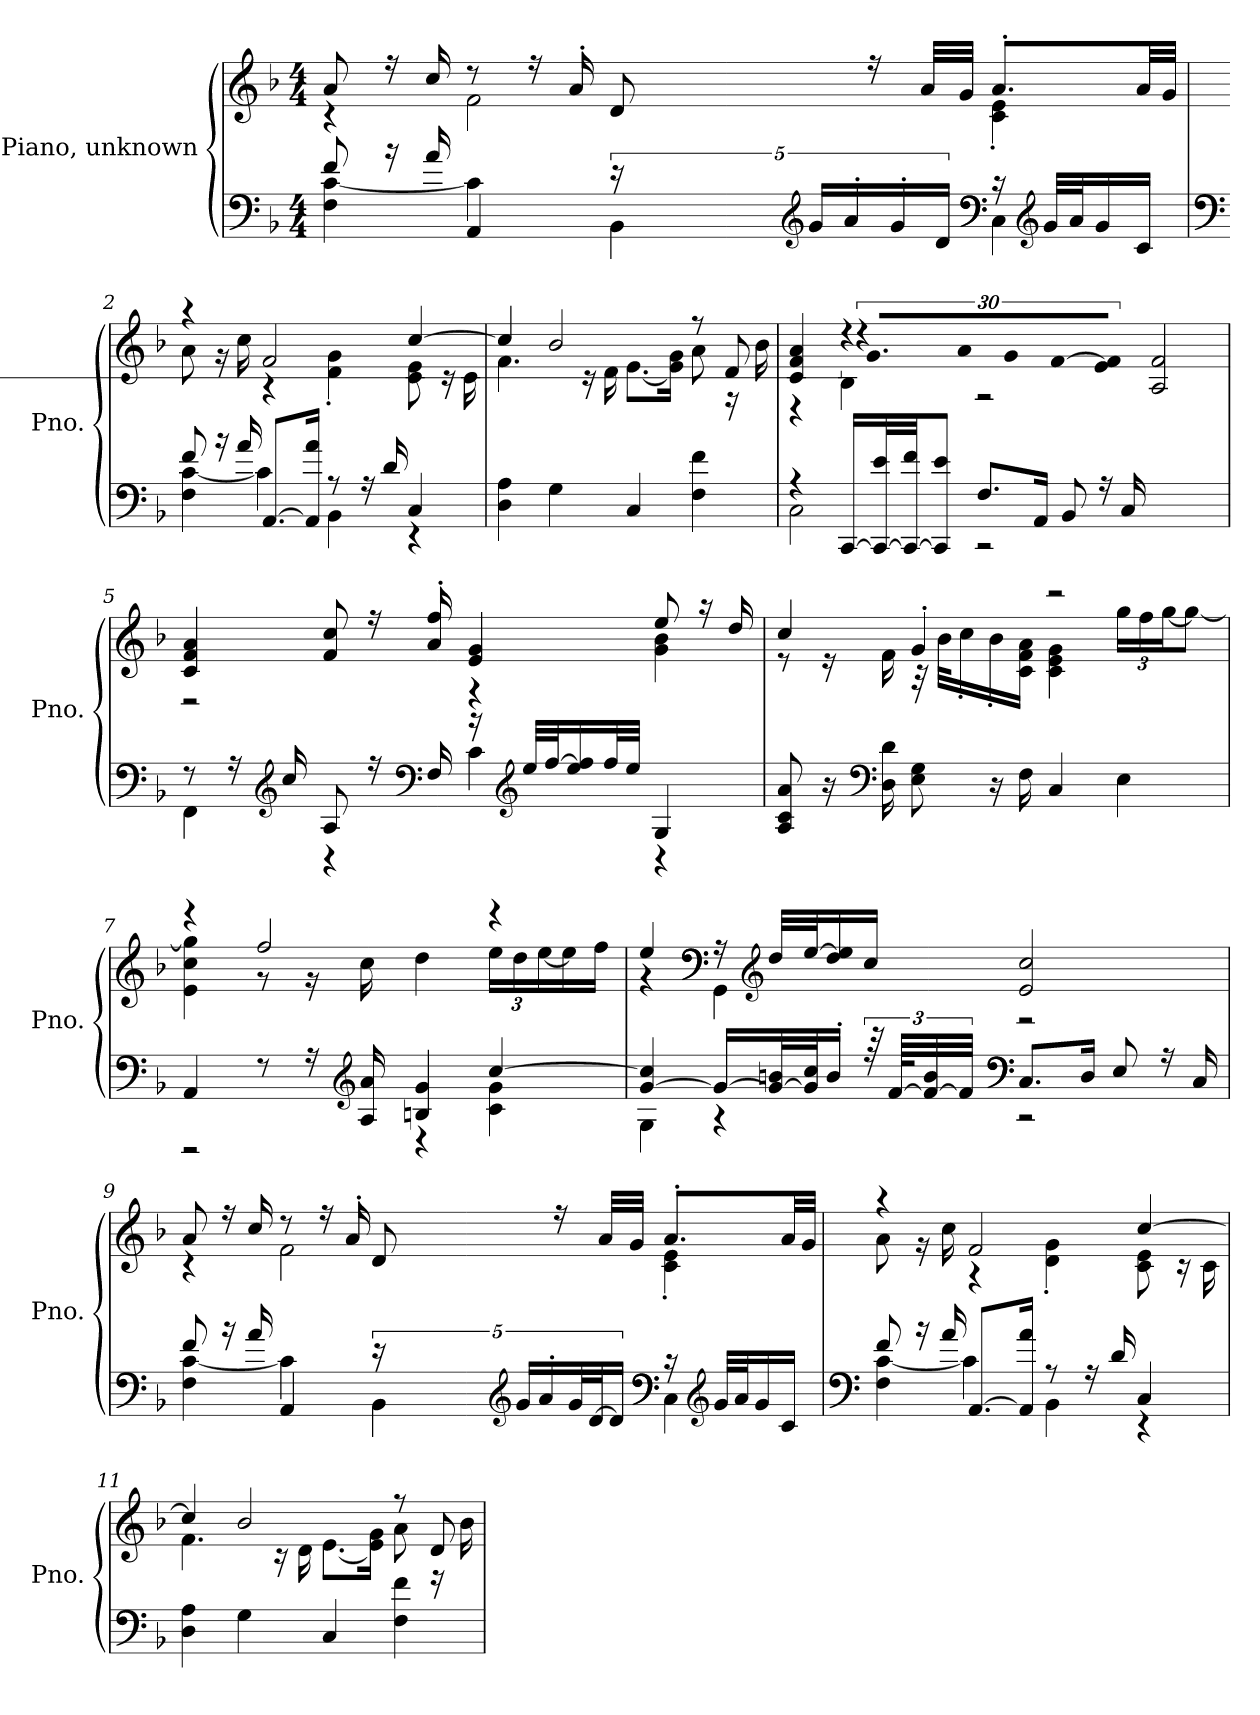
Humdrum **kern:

**kern	**kern
*part1	*part1
*staff2	*staff1
*I"Piano, unknown	*
*I'Pno.	*
*clefF4	*clefG2
*k[b-]	*k[b-]
*M4/4	*M4/4
*MM120	*MM120
=1	=1
*^	*^
8f/	4F\ [4c\	8a/	4r
16r	.	16r	.
16a/	.	16cc/	.
4AA/	4c\]	8r	2f\
.	.	16r	.
.	.	16a'/	.
20r	4BB-\	8d/	.
*clefG2	*	*	*
20g/LL	.	.	.
20a'/	.	.	.
.	.	16r	.
20g'/	.	.	.
.	.	32a/LLL	.
20d/JJ	.	.	.
.	.	32g/JJJ	.
*clefF4	*	*	*
16r	4C\	8.a'/L	4c\' 4e\'
*clefG2	*	*	*
32g/LLL	.	.	.
32a/J	.	.	.
16g/	.	.	.
16c/JJ	.	32a/LL	.
.	.	32g/JJJ	.
=2	=2	=2	=2
*clefF4	*	*	*
8f/	4F\ [4c\	4r	8a\
16r	.	.	16r
16a/	.	.	16cc\
[8.AA/L	4c\]	2f/	4r
16AA/] 16a/Jk	.	.	.
8r	4BB-\	.	4d\' 4g\'
16r	.	.	.
16d/	.	.	.
4C/	4r	[4cc/	8c\ 8e\
.	.	.	16r
.	.	.	16c\
*v	*v	*	*
!!LO:LB:g=z	!!
=3	=3	=3
4D\ 4A\	4cc/]	4.f\
4G\	2b-/	.
.	.	16r
.	.	16d\
4C/	.	[8.e\L
.	.	16e\] 16g\Jk
4F\ 4f\	8r	8a\
.	8d/	16r
.	.	16b-\
=4	=4	=4
*^	*	*
4r	2C\	4c/ 4f/ 4a/	4r
!	!	!LO:N:vis=32	!
[16CC/LL	.	640%23r	4B-\
!	!	!LO:N:vis=64	!
.	.	960%17r	.
!	!	!LO:N:vis=32.	!
.	.	1920%103g/LLL	.
32CC/_ 32e/L	.	.	.
32CC/_ 32f/JJ	.	.	.
!	!	!LO:N:vis=32	!
.	.	640%23a/	.
8CC/] 8e/J	.	.	.
!	!	!LO:N:vis=32	!
.	.	640%23g/	.
!	!	!LO:N:vis=32	!
.	.	[640%23f/	.
!	!	!LO:N:vis=32	!
.	.	640%23e/ 640%23f/]JJJ	.
8.F/L	2r	.	2r
.	.	2A/ 2f/	.
16AA/Jk	.	.	.
8BB-/	.	.	.
16r	.	.	.
16C/	.	.	.
960ryy	960ryy	.	960ryy
!!LO:LB:g=z	!!
=5	=5	=5	=5
8r	4FF\	4c/ 4f/ 4a/	2r
16r	.	.	.
*clefG2	*	*	*
16cc/	.	.	.
8A/	4r	8f/ 8cc/	.
16r	.	16r	.
*clefF4	*	*	*
16F/	.	16a/' 16ff/'	.
16r	4c\	4e/ 4g/	4r
*clefG2	*	*	*
32ee/LLL	.	.	.
[32ff/J	.	.	.
16ee/ 16ff/]	.	.	.
32ff/L	.	.	.
32ee/JJJ	.	.	.
4G/	4r	8ee/	4g\ 4b-\
.	.	16r	.
.	.	16dd/	.
*v	*v	*	*
=6	=6	=6
8A/ 8c/ 8a/	4cc/	8r
16r	.	16r
*clefF4	*	*
16D\ 16d\	.	16f\
8E\ 8G\	4g'/	32r
.	.	32b-\KLL
.	.	16cc'\
16r	.	16b-'\
16F\	.	16c\ 16f\ 16a\JJ
4C/	2r	4c\ 4e\ 4g\
*	*	*Xbrackettup
4E\	.	24gg\LL
.	.	24ff\
.	.	[24gg\J
.	.	8gg\J_
!!LO:LB:g=z	!!
=7	=7	=7
*^	*	*
4AA/	2r	4r	4e\ 4cc\ 4gg\]
8r	.	2ff/	8r
16r	.	.	16r
*clefG2	*	*	*
16A/ 16a/	.	.	16cc\
4Bn/ 4g/	4r	.	4dd\
[4cc/	4c\ 4g\	4r	24ee\LL
.	.	.	24dd\
.	.	.	[24ee\
.	.	.	16ee\]
.	.	.	16ff\JJ
=8	=8	=8	=8
[4g/ 4cc/]	4G\	4ee/	4r
*	*	*clefF4	*
16g/LL_	4r	16r	4GG\
*	*	*clefG2	*
32g/_ 32bn/L	.	32dd/LLL	.
32g/] 32cc/J	.	[32ee/J	.
16b'/JJ	.	16dd/ 16ee/]	.
96r	.	16cc/JJ	.
[96f/KLLL	.	.	.
48f/_ 48b/	.	.	.
48f/JJJ]	.	.	.
*clefF4	*	*	*
8.C/L	2r	2e/ 2cc/	2r
16D/Jk	.	.	.
8E/	.	.	.
16r	.	.	.
16C/	.	.	.
!!LO:LB:g=z	!!
=9	=9	=9	=9
8f/	4F\ [4c\	8a/	4r
16r	.	16r	.
16a/	.	16cc/	.
4AA/	4c\]	8r	2f\
.	.	16r	.
.	.	16a'/	.
20r	4BB-\	8d/	.
*clefG2	*	*	*
20g/LL	.	.	.
20a'/	.	.	.
.	.	16r	.
40g/L	.	.	.
[40d/J	.	.	.
.	.	32a/LLL	.
20d/JJ]	.	.	.
.	.	32g/JJJ	.
*clefF4	*	*	*
16r	4C\	8.a'/L	4c\' 4e\'
*clefG2	*	*	*
32g/LLL	.	.	.
32a/J	.	.	.
16g/	.	.	.
16c/JJ	.	32a/LL	.
.	.	32g/JJJ	.
=10	=10	=10	=10
*clefF4	*	*	*
8f/	4F\ [4c\	4r	8a\
16r	.	.	16r
16a/	.	.	16cc\
[8.AA/L	4c\]	2f/	4r
16AA/] 16a/Jk	.	.	.
8r	4BB-\	.	4d\' 4g\'
16r	.	.	.
16d/	.	.	.
4C/	4r	[4cc/	8c\ 8e\
.	.	.	16r
.	.	.	16c\
*v	*v	*	*
!!LO:LB:g=z	!!
=11	=11	=11
4D\ 4A\	4cc/]	4.f\
4G\	2b-/	.
.	.	16r
.	.	16d\
4C/	.	[8.e\L
.	.	16e\] 16g\Jk
4F\ 4f\	8r	8a\
.	8d/	16r
.	.	16b-\
*	*v	*v
=	=
*-	*-
